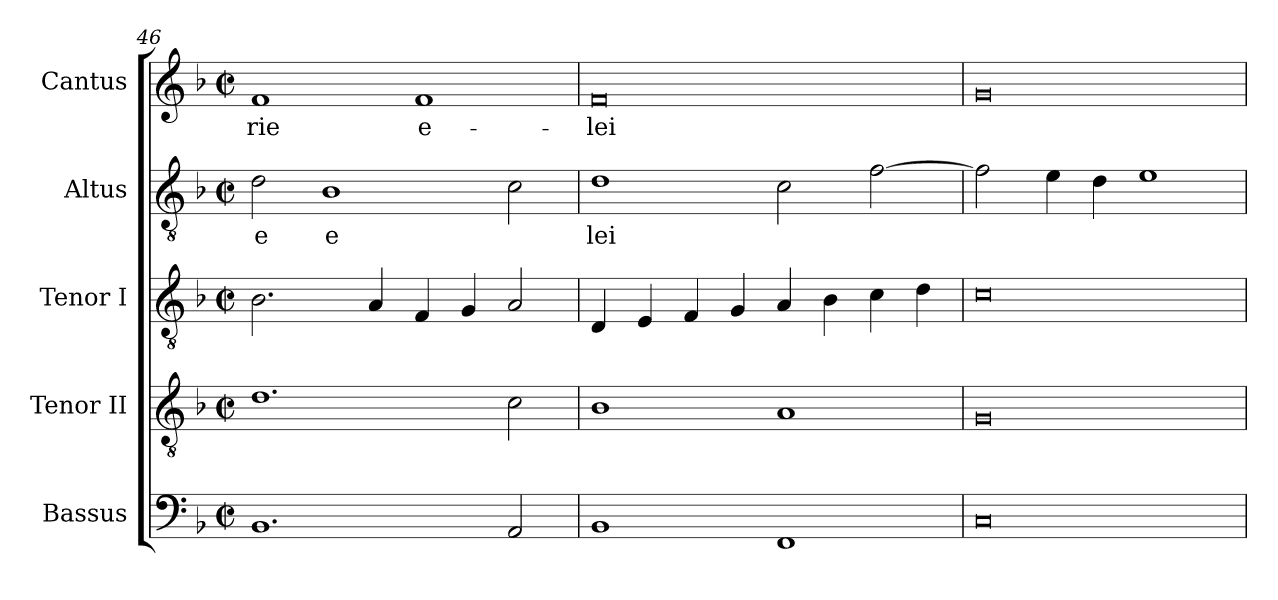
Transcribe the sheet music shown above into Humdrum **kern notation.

**kern	**text	**kern	**text	**kern	**text	**kern	**text	**kern	**text
*part5	*part5	*part4	*part4	*part3	*part3	*part2	*part2	*part1	*part1
*staff5	*staff5	*staff4	*staff4	*staff3	*staff3	*staff2	*staff2	*staff1	*staff1
*I"Bassus	*	*I"Tenor II	*	*I"Tenor I	*	*I"Altus	*	*I"Cantus	*
*I'B	*	*I'T II	*	*I'T I	*	*I'A	*	*I'C	*
*clefF4	*	*clefGv2	*	*clefGv2	*	*clefGv2	*	*clefG2	*
*k[b-]	*	*k[b-]	*	*k[b-]	*	*k[b-]	*	*k[b-]	*
*F:	*	*F:	*	*F:	*	*F:	*	*F:	*
*M2/2	*	*M2/2	*	*M2/2	*	*M2/2	*	*M2/2	*
*met(c|)	*	*met(c|)	*	*met(c|)	*	*met(c|)	*	*met(c|)	*
=46	=46	=46	=46	=46	=46	=46	=46	=46	=46
!	!LO:LY:b:cj	!	!LO:LY:b:cj	!	!LO:LY:b:cj	!	!LO:LY:b:cj	!	!LO:LY:b:cj
1.BB-	.	1.d	.	2.B-\	.	2d\	e	1f	-rie
!	!	!	!	!	!	!	!LO:LY:b:cj	!	!
.	.	.	.	.	.	1B-	e	.	.
!	!	!	!	!	!LO:LY:b:cj	!	!	!	!
.	.	.	.	4A/	.	.	.	.	.
!	!	!	!	!	!LO:LY:b:cj	!	!	!	!LO:LY:b:cj
.	.	.	.	4F/	.	.	.	1f	e-
!	!	!	!	!	!LO:LY:b:cj	!	!	!	!
.	.	.	.	4G/	.	.	.	.	.
!	!LO:LY:b:cj	!	!LO:LY:b:cj	!	!LO:LY:b:cj	!	!LO:LY:b:cj	!	!
2AA/	.	2c\	.	2A/	.	2c\	.	.	.
=47	=47	=47	=47	=47	=47	=47	=47	=47	=47
!	!LO:LY:b:cj	!	!LO:LY:b:cj	!	!LO:LY:b:cj	!	!LO:LY:b:cj	!	!LO:LY:b:cj
1BB-	.	1B-	.	4D/	.	1d	lei	0f	-lei-
!	!	!	!	!	!LO:LY:b:cj	!	!	!	!
.	.	.	.	4E/	.	.	.	.	.
!	!	!	!	!	!LO:LY:b:cj	!	!	!	!
.	.	.	.	4F/	.	.	.	.	.
!	!	!	!	!	!LO:LY:b:cj	!	!	!	!
.	.	.	.	4G/	.	.	.	.	.
!	!LO:LY:b:cj	!	!LO:LY:b:cj	!	!LO:LY:b:cj	!	!LO:LY:b:cj	!	!
1FF	.	1A	.	4A/	.	2c\	.	.	.
!	!	!	!	!	!LO:LY:b:cj	!	!	!	!
.	.	.	.	4B-\	.	.	.	.	.
!	!	!	!	!	!LO:LY:b:cj	!	!LO:LY:b:cj	!	!
.	.	.	.	4c\	.	[>2f\	.	.	.
!	!	!	!	!	!LO:LY:b:cj	!	!	!	!
.	.	.	.	4d\	.	.	.	.	.
=48	=48	=48	=48	=48	=48	=48	=48	=48	=48
!	!LO:LY:b:cj	!	!LO:LY:b:cj	!	!LO:LY:b:cj	!	!LO:LY:b:cj	!	!LO:LY:b:cj
0C	.	0G	.	0c	.	2f\]	.	0g	--
!	!	!	!	!	!	!	!LO:LY:b:cj	!	!
.	.	.	.	.	.	4e\	.	.	.
!	!	!	!	!	!	!	!LO:LY:b:cj	!	!
.	.	.	.	.	.	4d\	.	.	.
!	!	!	!	!	!	!	!LO:LY:b:cj	!	!
.	.	.	.	.	.	1e	.	.	.
=	=	=	=	=	=	=	=	=	=
*-	*-	*-	*-	*-	*-	*-	*-	*-	*-
